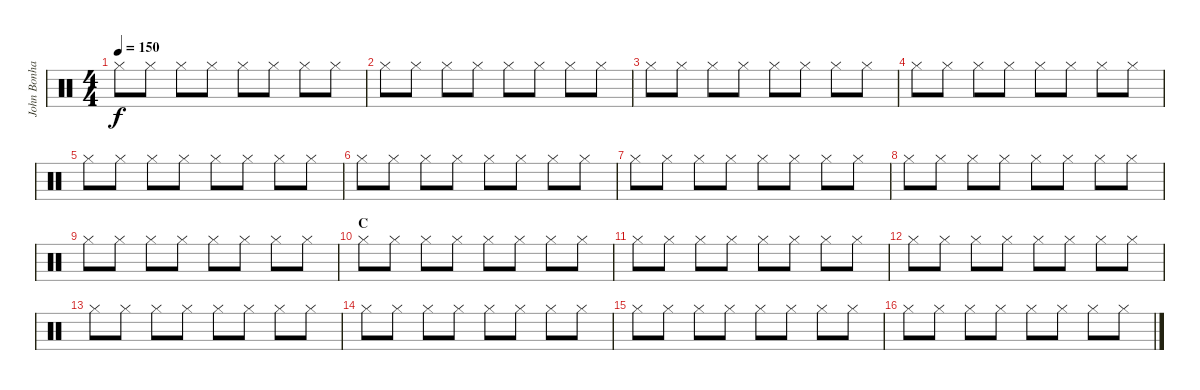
\track ("John Bonham-Charley Cym." "John Bonha") {instrument percussion}
\staff {score}
\articulation defaults
\ts (4 4)
\tempo 150
\clef neutral
\ks c "Hi-Hat (closed)".8{dy f} "Hi-Hat (closed)".8 "Hi-Hat (closed)".8 "Hi-Hat (closed)".8 "Hi-Hat (closed)".8 "Hi-Hat (closed)".8 "Hi-Hat (closed)".8 "Hi-Hat (closed)".8
|
"Hi-Hat (closed)".8 "Hi-Hat (closed)".8 "Hi-Hat (closed)".8 "Hi-Hat (closed)".8 "Hi-Hat (closed)".8 "Hi-Hat (closed)".8 "Hi-Hat (closed)".8 "Hi-Hat (closed)".8 |
"Hi-Hat (closed)".8 "Hi-Hat (closed)".8 "Hi-Hat (closed)".8 "Hi-Hat (closed)".8 "Hi-Hat (closed)".8 "Hi-Hat (closed)".8 "Hi-Hat (closed)".8 "Hi-Hat (closed)".8 |
"Hi-Hat (closed)".8 "Hi-Hat (closed)".8 "Hi-Hat (closed)".8 "Hi-Hat (closed)".8 "Hi-Hat (closed)".8 "Hi-Hat (closed)".8 "Hi-Hat (closed)".8 "Hi-Hat (closed)".8 |
"Hi-Hat (closed)".8 "Hi-Hat (closed)".8 "Hi-Hat (closed)".8 "Hi-Hat (closed)".8 "Hi-Hat (closed)".8 "Hi-Hat (closed)".8 "Hi-Hat (closed)".8 "Hi-Hat (closed)".8 |
"Hi-Hat (closed)".8 "Hi-Hat (closed)".8 "Hi-Hat (closed)".8 "Hi-Hat (closed)".8 "Hi-Hat (closed)".8 "Hi-Hat (closed)".8 "Hi-Hat (closed)".8 "Hi-Hat (closed)".8 |
"Hi-Hat (closed)".8 "Hi-Hat (closed)".8 "Hi-Hat (closed)".8 "Hi-Hat (closed)".8 "Hi-Hat (closed)".8 "Hi-Hat (closed)".8 "Hi-Hat (closed)".8 "Hi-Hat (closed)".8 |
"Hi-Hat (closed)".8 "Hi-Hat (closed)".8 "Hi-Hat (closed)".8 "Hi-Hat (closed)".8 "Hi-Hat (closed)".8 "Hi-Hat (closed)".8 "Hi-Hat (closed)".8 "Hi-Hat (closed)".8 |
"Hi-Hat (closed)".8 "Hi-Hat (closed)".8 "Hi-Hat (closed)".8 "Hi-Hat (closed)".8 "Hi-Hat (closed)".8 "Hi-Hat (closed)".8 "Hi-Hat (closed)".8 "Hi-Hat (closed)".8 |
\section ("" "C")
"Hi-Hat (closed)".8 "Hi-Hat (closed)".8 "Hi-Hat (closed)".8 "Hi-Hat (closed)".8 "Hi-Hat (closed)".8 "Hi-Hat (closed)".8 "Hi-Hat (closed)".8 "Hi-Hat (closed)".8 |
"Hi-Hat (closed)".8 "Hi-Hat (closed)".8 "Hi-Hat (closed)".8 "Hi-Hat (closed)".8 "Hi-Hat (closed)".8 "Hi-Hat (closed)".8 "Hi-Hat (closed)".8 "Hi-Hat (closed)".8 |
"Hi-Hat (closed)".8 "Hi-Hat (closed)".8 "Hi-Hat (closed)".8 "Hi-Hat (closed)".8 "Hi-Hat (closed)".8 "Hi-Hat (closed)".8 "Hi-Hat (closed)".8 "Hi-Hat (closed)".8 |
"Hi-Hat (closed)".8 "Hi-Hat (closed)".8 "Hi-Hat (closed)".8 "Hi-Hat (closed)".8 "Hi-Hat (closed)".8 "Hi-Hat (closed)".8 "Hi-Hat (closed)".8 "Hi-Hat (closed)".8 |
"Hi-Hat (closed)".8 "Hi-Hat (closed)".8 "Hi-Hat (closed)".8 "Hi-Hat (closed)".8 "Hi-Hat (closed)".8 "Hi-Hat (closed)".8 "Hi-Hat (closed)".8 "Hi-Hat (closed)".8 |
"Hi-Hat (closed)".8 "Hi-Hat (closed)".8 "Hi-Hat (closed)".8 "Hi-Hat (closed)".8 "Hi-Hat (closed)".8 "Hi-Hat (closed)".8 "Hi-Hat (closed)".8 "Hi-Hat (closed)".8 |
"Hi-Hat (closed)".8 "Hi-Hat (closed)".8 "Hi-Hat (closed)".8 "Hi-Hat (closed)".8 "Hi-Hat (closed)".8 "Hi-Hat (closed)".8 "Hi-Hat (closed)".8 "Hi-Hat (closed)".8
